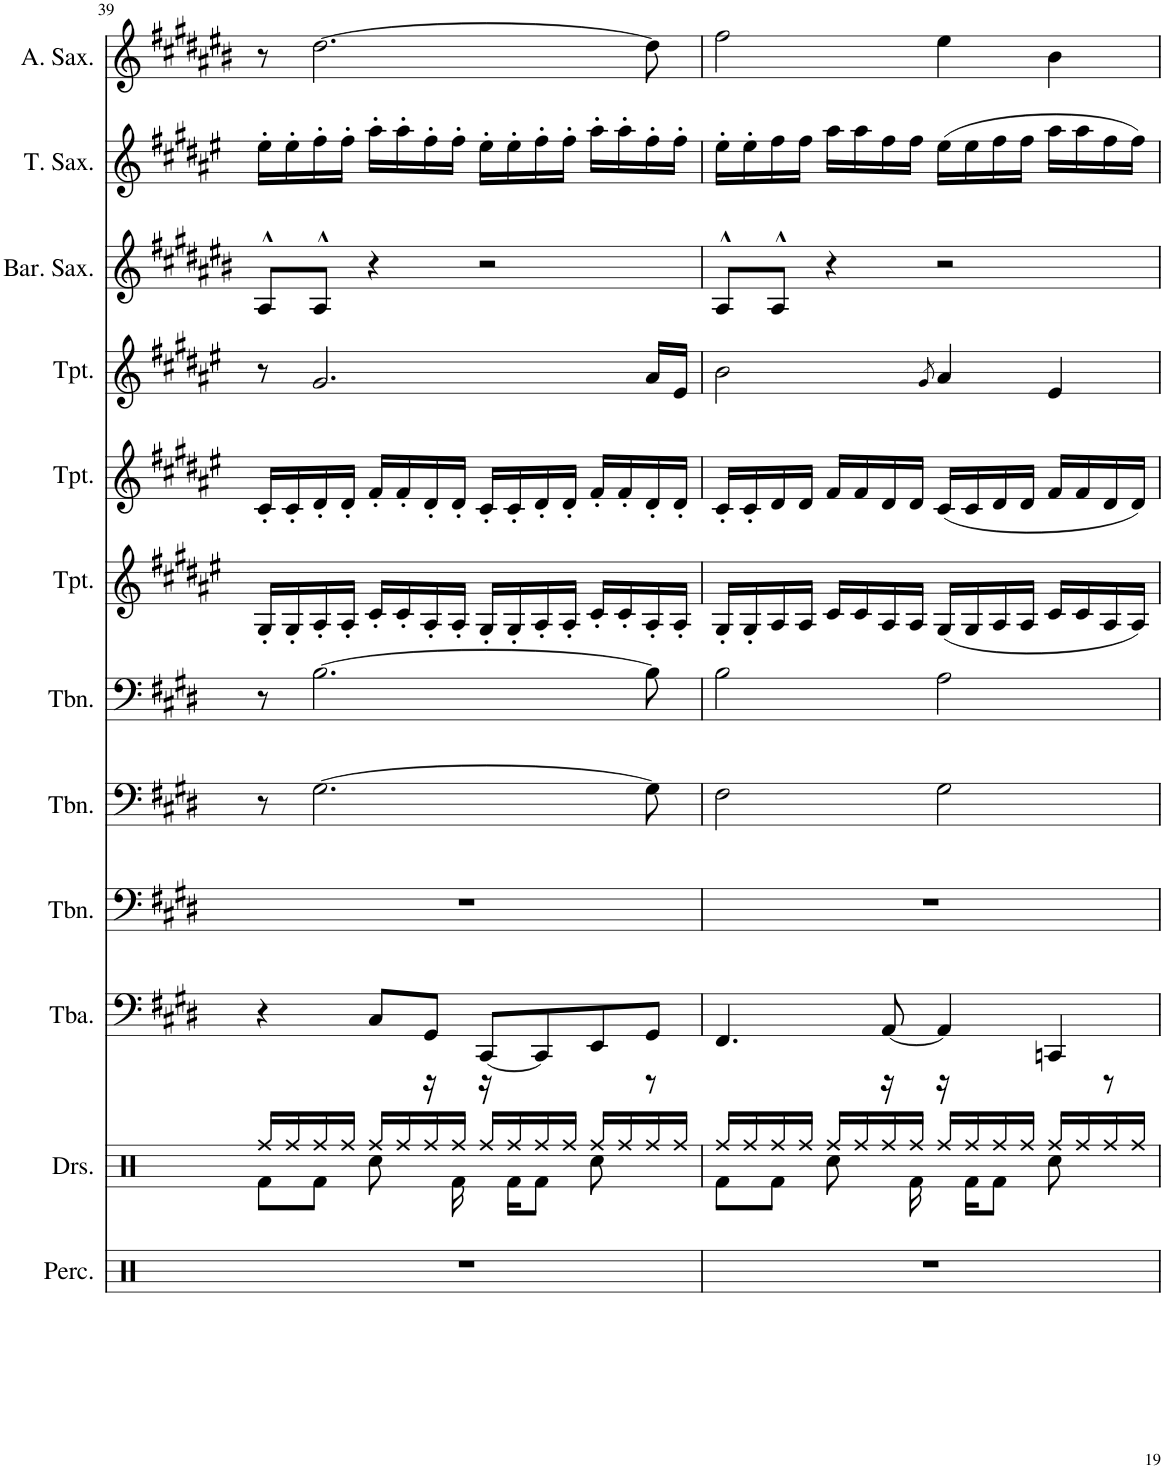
**kern	**kern	**kern	**kern	**kern	**kern	**kern	**kern	**kern	**kern	**kern	**kern
*part12	*part11	*part10	*part9	*part8	*part7	*part6	*part5	*part4	*part3	*part2	*part1
*staff12	*staff11	*staff10	*staff9	*staff8	*staff7	*staff6	*staff5	*staff4	*staff3	*staff2	*staff1
*I"Percussion	*I"Drumset	*I"Tuba	*I"Trombone	*I"Trombone	*I"Trombone	*I"Trumpet	*I"Trumpet	*I"Trumpet	*I"Baritone Saxophone	*I"Tenor Saxophone	*I"Alto Saxophone
*I'Perc.	*I'Drs.	*I'Tba.	*I'Tbn.	*I'Tbn.	*I'Tbn.	*I'Tpt.	*I'Tpt.	*I'Tpt.	*I'Bar. Sax.	*I'T. Sax.	*I'A. Sax.
!!LO:PB:g=z
*clefX	*clefX	*clefF4	*clefF4	*clefF4	*clefF4	*clefG2	*clefG2	*clefG2	*clefG2	*clefG2	*clefG2
*	*	*	*	*	*	*Trd1c2	*Trd1c2	*Trd1c2	*Trd12c21	*Trd8c14	*Trd5c9
*k[]	*k[]	*k[f#c#g#d#]	*k[f#c#g#d#]	*k[f#c#g#d#]	*k[f#c#g#d#]	*k[f#c#g#d#a#e#]	*k[f#c#g#d#a#e#]	*k[f#c#g#d#a#e#]	*k[f#c#g#d#a#e#b#]	*k[f#c#g#d#a#e#]	*k[f#c#g#d#a#e#b#]
*M4/4	*M4/4	*M4/4	*M4/4	*M4/4	*M4/4	*M4/4	*M4/4	*M4/4	*M4/4	*M4/4	*M4/4
=39	=39	=39	=39	=39	=39	=39	=39	=39	=39	=39	=39
*	*^	*	*	*	*	*	*	*	*	*	*
1r	8Rf\L	16Rff/LL	4r	1r	8r	8r	16G#'/LL	16c#'/LL	8r	8A#^^/L	16ee#'\LL	8r
.	.	16Rff/	.	.	.	.	16G#'/	16c#'/	.	.	16ee#'\	.
.	8Rf\J	16Rff/	.	.	[2.G#\	[2.B\	16A#'/	16d#'/	2.g#/	8A#^^/J	16ff#'\	[2.dd#\
.	.	16Rff/JJ	.	.	.	.	16A#'/JJ	16d#'/JJ	.	.	16ff#'\JJ	.
.	8Rcc\	16Rff/LL	8C#/L	.	.	.	16c#'/LL	16f#'/LL	.	4r	16aa#'\LL	.
.	.	16Rff/	.	.	.	.	16c#'/	16f#'/	.	.	16aa#'\	.
.	16r	16Rff/	8GG#/J	.	.	.	16A#'/	16d#'/	.	.	16ff#'\	.
.	16Rf\	16Rff/JJ	.	.	.	.	16A#'/JJ	16d#'/JJ	.	.	16ff#'\JJ	.
.	16r	16Rff/LL	[8CC#/L	.	.	.	16G#'/LL	16c#'/LL	.	2r	16ee#'\LL	.
.	16Rf\KL	16Rff/	.	.	.	.	16G#'/	16c#'/	.	.	16ee#'\	.
.	8Rf\J	16Rff/	8CC#/]	.	.	.	16A#'/	16d#'/	.	.	16ff#'\	.
.	.	16Rff/JJ	.	.	.	.	16A#'/JJ	16d#'/JJ	.	.	16ff#'\JJ	.
.	8Rcc\	16Rff/LL	8EE/	.	.	.	16c#'/LL	16f#'/LL	.	.	16aa#'\LL	.
.	.	16Rff/	.	.	.	.	16c#'/	16f#'/	.	.	16aa#'\	.
.	8r	16Rff/	8GG#/J	.	8G#\]	8B\]	16A#'/	16d#'/	16a#/LL	.	16ff#'\	8dd#\]
.	.	16Rff/JJ	.	.	.	.	16A#'/JJ	16d#'/JJ	16e#/JJ	.	16ff#'\JJ	.
=40	=40	=40	=40	=40	=40	=40	=40	=40	=40	=40	=40	=40
1r	8Rf\L	16Rff/LL	4.FF#/	1r	2F#\	2B\	16G#'/LL	16c#'/LL	2b\	8A#^^/L	16ee#'\LL	2ff#\
.	.	16Rff/	.	.	.	.	16G#'/	16c#'/	.	.	16ee#'\	.
.	8Rf\J	16Rff/	.	.	.	.	16A#/	16d#/	.	8A#^^/J	16ff#\	.
.	.	16Rff/JJ	.	.	.	.	16A#/JJ	16d#/JJ	.	.	16ff#\JJ	.
.	8Rcc\	16Rff/LL	.	.	.	.	16c#/LL	16f#/LL	.	4r	16aa#\LL	.
.	.	16Rff/	.	.	.	.	16c#/	16f#/	.	.	16aa#\	.
.	16r	16Rff/	[8AA/	.	.	.	16A#/	16d#/	.	.	16ff#\	.
.	16Rf\	16Rff/JJ	.	.	.	.	16A#/JJ	16d#/JJ	.	.	16ff#\JJ	.
.	.	.	.	.	.	.	.	.	8qg#/	.	.	.
.	16r	16Rff/LL	4AA/]	.	2G#\	2A\	(16G#/LL	(16c#/LL	4a#/	2r	(16ee#\LL	4ee#\
.	16Rf\KL	16Rff/	.	.	.	.	16G#/	16c#/	.	.	16ee#\	.
.	8Rf\J	16Rff/	.	.	.	.	16A#/	16d#/	.	.	16ff#\	.
.	.	16Rff/JJ	.	.	.	.	16A#/JJ	16d#/JJ	.	.	16ff#\JJ	.
.	8Rcc\	16Rff/LL	4CCn/	.	.	.	16c#/LL	16f#/LL	4e#/	.	16aa#\LL	4b#\
.	.	16Rff/	.	.	.	.	16c#/	16f#/	.	.	16aa#\	.
.	8r	16Rff/	.	.	.	.	16A#/	16d#/	.	.	16ff#\	.
.	.	16Rff/JJ	.	.	.	.	16A#/JJ)	16d#/JJ)	.	.	16ff#\JJ)	.
*	*v	*v	*	*	*	*	*	*	*	*	*	*
=	=	=	=	=	=	=	=	=	=	=	=
*-	*-	*-	*-	*-	*-	*-	*-	*-	*-	*-	*-
